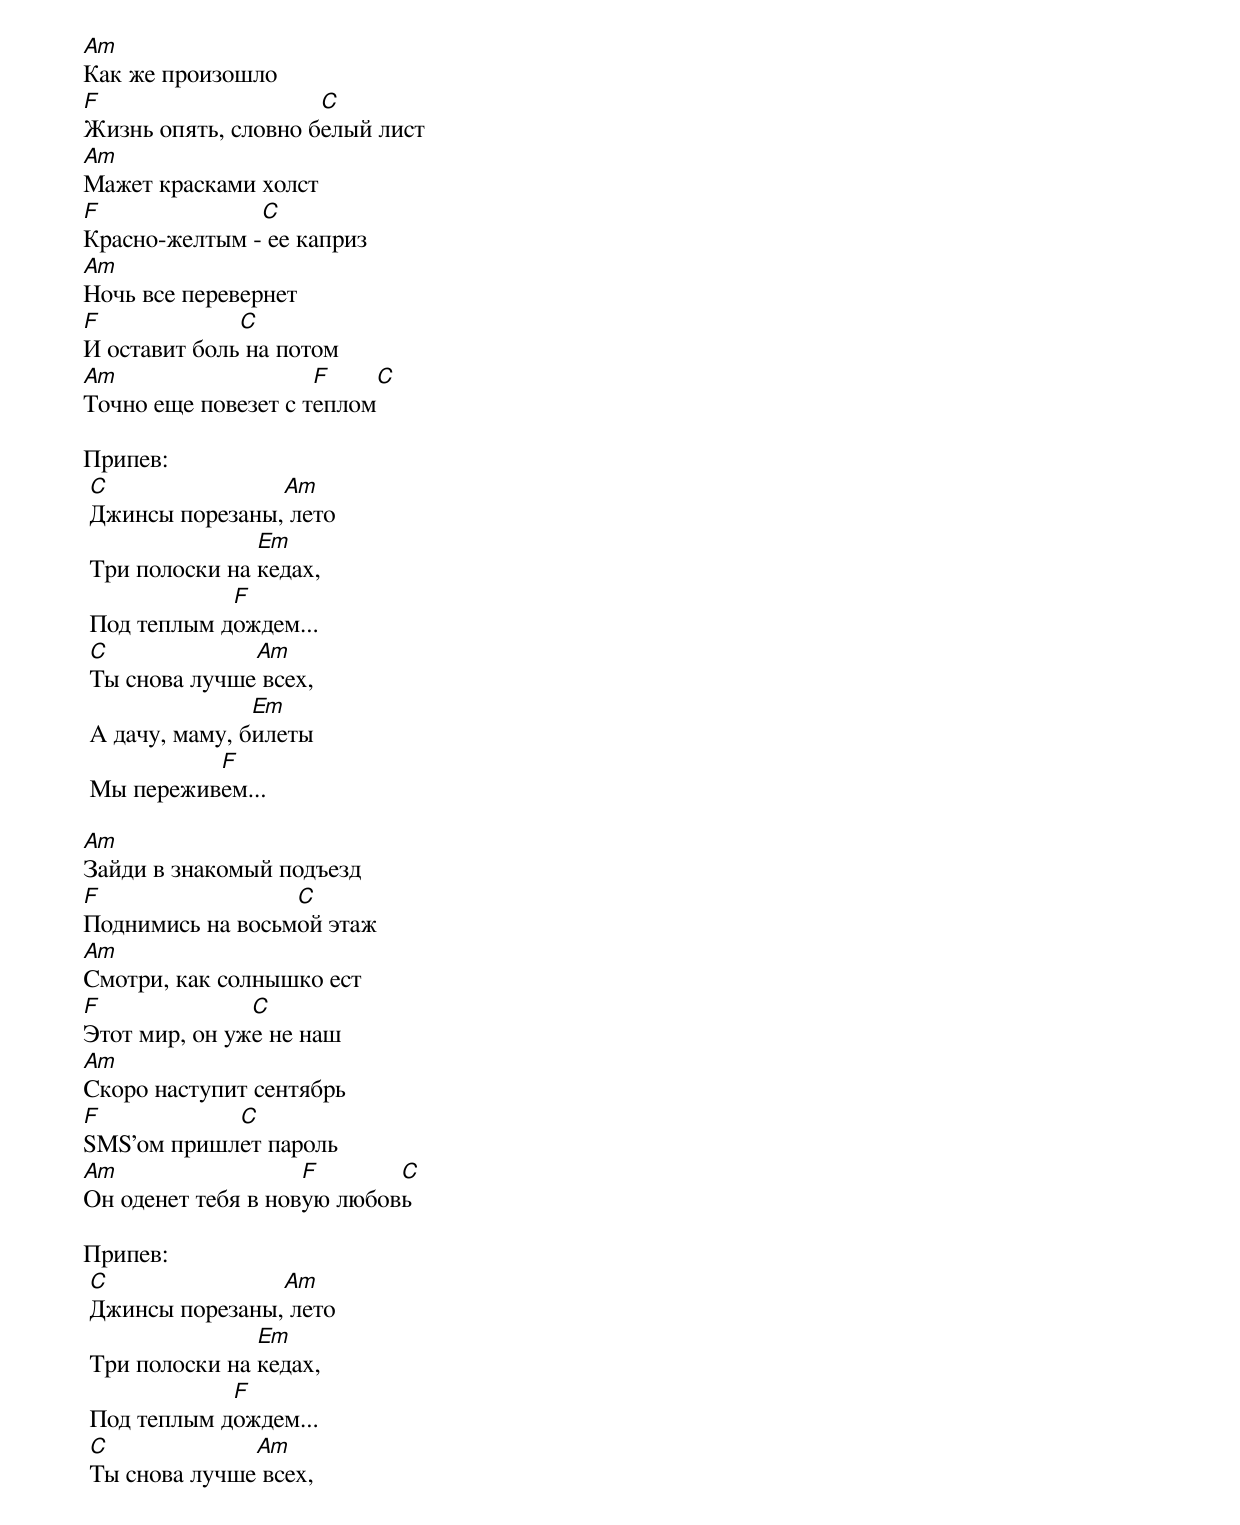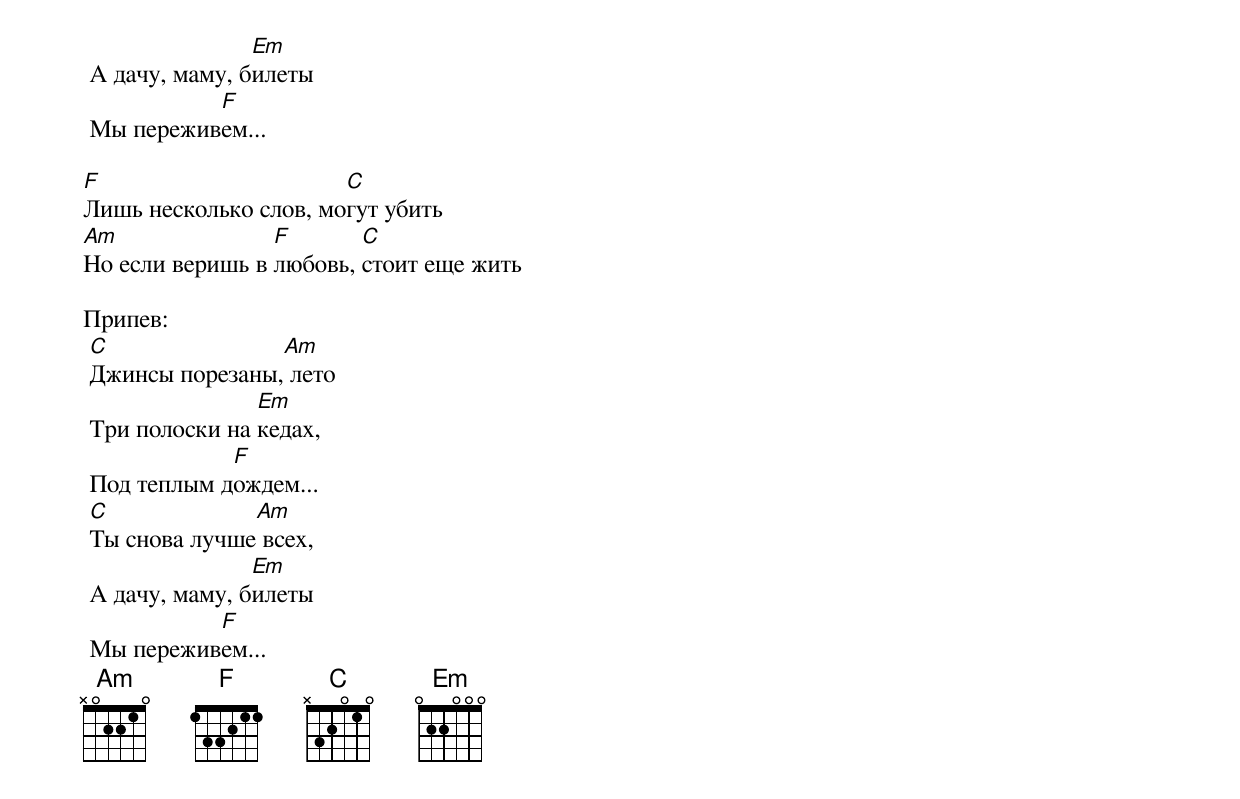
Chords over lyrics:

Am
Как же произошло
F                    C
Жизнь опять, словно белый лист
Am
Мажет красками холст
F              C
Красно-желтым - ее каприз
Am
Ночь все перевернет
F             C
И оставит боль на потом
Am                   F    C
Точно еще повезет с теплом

Припев:
 C               Am
 Джинсы порезаны, лето
                Em
 Три полоски на кедах,
             F
 Под теплым дождем...
 C             Am
 Ты снова лучше всех,
                Em
 А дачу, маму, билеты
           F
 Мы переживем...

Am
Зайди в знакомый подъезд
F                 C
Поднимись на восьмой этаж
Am
Смотри, как солнышко ест
F              C
Этот мир, он уже не наш
Am
Скоро наступит сентябрь
F           C
SMS'ом пришлет пароль
Am                  F       C
Он оденет тебя в новую любовь

Припев:
 C               Am
 Джинсы порезаны, лето
                Em
 Три полоски на кедах,
             F
 Под теплым дождем...
 C             Am
 Ты снова лучше всех,
                Em
 А дачу, маму, билеты
           F
 Мы переживем...

F                      C
Лишь несколько слов, могут убить
Am               F       C
Но если веришь в любовь, стоит еще жить

Припев:
 C               Am
 Джинсы порезаны, лето
                Em
 Три полоски на кедах,
             F
 Под теплым дождем...
 C             Am
 Ты снова лучше всех,
                Em
 А дачу, маму, билеты
           F
 Мы переживем...
